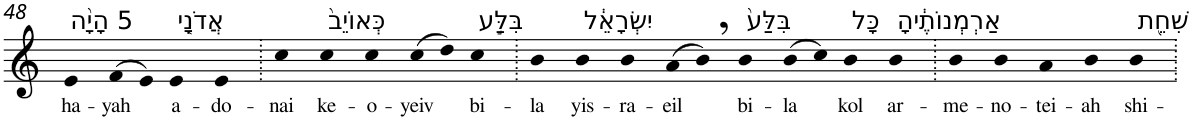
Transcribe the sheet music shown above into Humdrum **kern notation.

**kern	**text
*part1	*part1
*staff1	*staff1
*I"Piano	*
*I'Pno	*
!!LO:PB:g=z
*clefG2	*
*k[]	*
=48	=48
!LO:TX:a:t=5 הָיָ֨ה	!
!	!LO:LY:b
4e	ha-
!	!LO:LY:b
(>8f	-yah
8e)	.
!LO:TX:a:t=אֲדֹנָ֤י	!
!	!LO:LY:b
4e	a-
!	!LO:LY:b
4e	-do-
=49.	=49.
!	!LO:LY:b
4cc	-nai
!LO:TX:a:t=כְּאוֹיֵב֙	!
!	!LO:LY:b
4cc	ke-
!	!LO:LY:b
4cc	-o-
!	!LO:LY:b
(>8cc	-yeiv
8dd)	.
!LO:TX:a:t=בִּלַּ֣ע	!
!	!LO:LY:b
4cc	bi-
=50.	=50.
!	!LO:LY:b
4b	-la
!LO:TX:a:t=יִשְׂרָאֵ֔ל	!
!	!LO:LY:b
4b	yis-
!	!LO:LY:b
4b	-ra-
!	!LO:LY:b
(>8a	-eil
8b,)	.
!LO:TX:a:t=בִּלַּע֙	!
!	!LO:LY:b
4b	bi-
!	!LO:LY:b
(>8b	-la
8cc)	.
!LO:TX:a:t=כָּל	!
!	!LO:LY:b
4b	kol
!LO:TX:a:t=אַרְמְנוֹתֶ֔יהָ	!
!	!LO:LY:b
4b	ar-
=51.	=51.
!	!LO:LY:b
4b	-me-
!	!LO:LY:b
4b	-no-
!	!LO:LY:b
4a	-tei-
!	!LO:LY:b
4b	-ah
!LO:TX:a:t=שִׁחֵ֖ת	!
!	!LO:LY:b
4b	shi-
=.	=.
*-	*-
